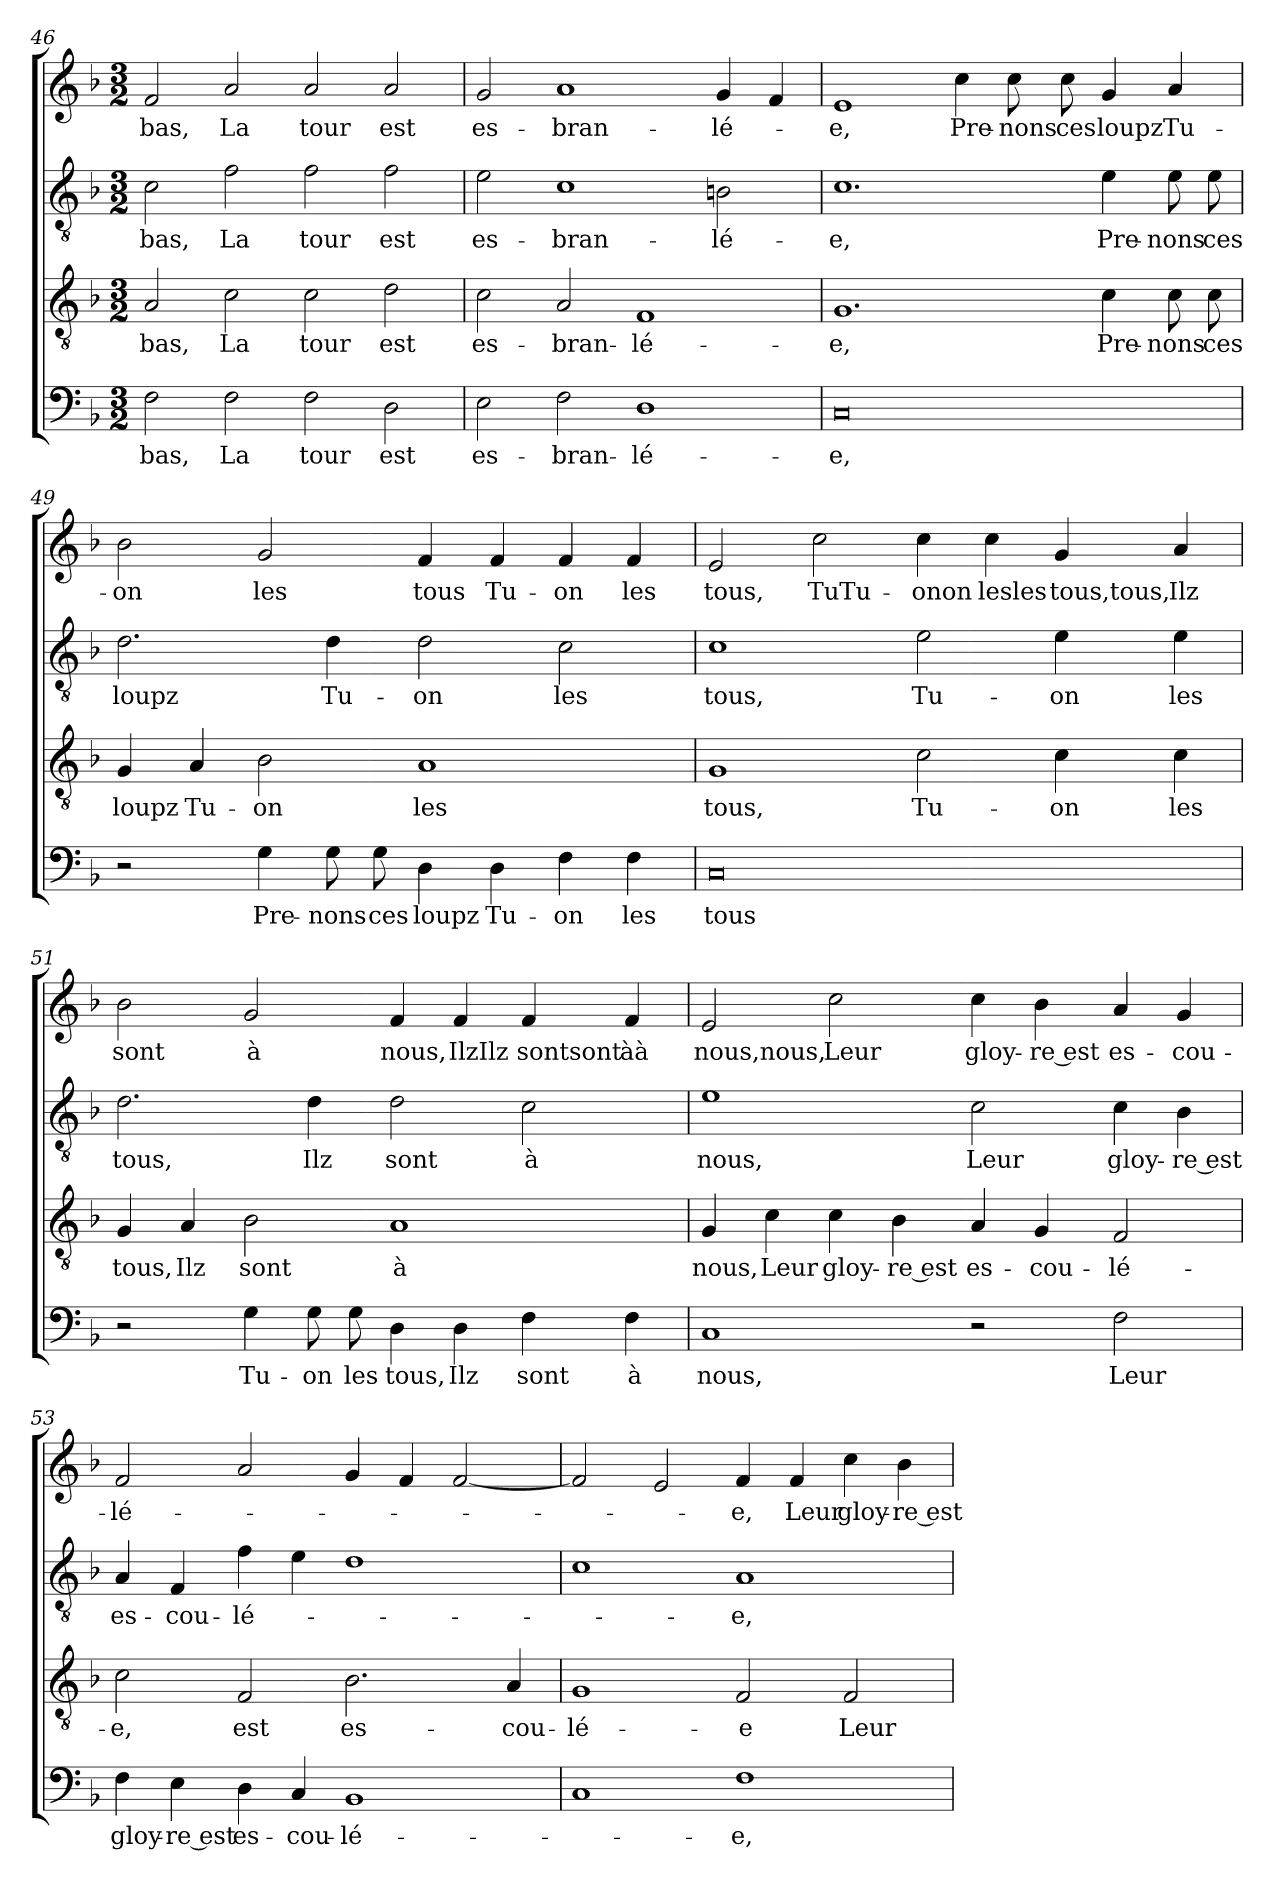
**kern	**text	**kern	**text	**kern	**text	**kern	**text
*part4	*part4	*part3	*part3	*part2	*part2	*part1	*part1
*staff4	*staff4	*staff3	*staff3	*staff2	*staff2	*staff1	*staff1
*clefF4	*	*clefGv2	*	*clefGv2	*	*clefG2	*
*k[b-]	*	*k[b-]	*	*k[b-]	*	*k[b-]	*
*M3/2	*	*M3/2	*	*M3/2	*	*M3/2	*
=46	=46	=46	=46	=46	=46	=46	=46
2F	bas,	2A	bas,	2c	bas,	2f	bas,
2F	La	2c	La	2f	La	2a	La
2F	tour	2c	tour	2f	tour	2a	tour
2D	est	2d	est	2f	est	2a	est
=47	=47	=47	=47	=47	=47	=47	=47
2E	es-	2c	es-	2e	es-	2g	es-
2F	-bran-	2A	-bran-	1c	-bran-	1a	-bran-
1D	-lé-	1F	-lé-	.	.	.	.
.	.	.	.	2Bn	-lé-	4g	-lé-
.	.	.	.	.	.	4f	.
!!LO:PB:g=z
=48	=48	=48	=48	=48	=48	=48	=48
0C	-e,	1.G	-e,	1.c	-e,	1e	-e,
.	.	.	.	.	.	4cc	Pre-
.	.	.	.	.	.	8cc	-nons
.	.	.	.	.	.	8cc	ces
.	.	4c	Pre-	4e	Pre-	4g	loupz
.	.	8c	-nons	8e	-nons	4a	Tu-
.	.	8c	ces	8e	ces	.	.
=49	=49	=49	=49	=49	=49	=49	=49
2r	.	4G	loupz	2.d	loupz	2b-	-on
.	.	4A	Tu-	.	.	.	.
4G	Pre-	2B-	-on	.	.	2g	les
8G	-nons	.	.	4d	Tu-	.	.
8G	ces	.	.	.	.	.	.
4D	loupz	1A	les	2d	-on	4f	tous
4D	Tu-	.	.	.	.	4f	Tu-
4F	-on	.	.	2c	les	4f	-on
4F	les	.	.	.	.	4f	les
=50	=50	=50	=50	=50	=50	=50	=50
0C	tous	1G	tous,	1c	tous,	2e	tous,
.	.	.	.	.	.	2cc	TuTu-
.	.	2c	Tu-	2e	Tu-	4cc	-onon
.	.	.	.	.	.	4cc	lesles
.	.	4c	-on	4e	-on	4g	tous,tous,
.	.	4c	les	4e	les	4a	Ilz
!!LO:LB:g=z
=51	=51	=51	=51	=51	=51	=51	=51
2r	.	4G	tous,	2.d	tous,	2b-	sont
.	.	4A	Ilz	.	.	.	.
4G	Tu-	2B-	sont	.	.	2g	à
8G	-on	.	.	4d	Ilz	.	.
8G	les	.	.	.	.	.	.
4D	tous,	1A	à	2d	sont	4f	nous,
4D	Ilz	.	.	.	.	4f	IlzIlz
4F	sont	.	.	2c	à	4f	sontsont
4F	à	.	.	.	.	4f	àà
=52	=52	=52	=52	=52	=52	=52	=52
1C	nous,	4G	nous,	1e	nous,	2e	nous,nous,
.	.	4c	Leur	.	.	.	.
.	.	4c	gloy-	.	.	2cc	Leur
.	.	4B-	-re est	.	.	.	.
2r	.	4A	es-	2c	Leur	4cc	gloy-
.	.	4G	-cou-	.	.	4b-	-re est
2F	Leur	2F	-lé-	4c	gloy-	4a	es-
.	.	.	.	4B-	-re est	4g	-cou-
=53	=53	=53	=53	=53	=53	=53	=53
4F	gloy-	2c	-e,	4A	es-	2f	-lé-
4E	-re est	.	.	4F	-cou-	.	.
4D	es-	2F	est	4f	-lé-	2a	.
4C	-cou-	.	.	4e	.	.	.
1BB-	-lé-	2.B-	es-	1d	.	4g	.
.	.	.	.	.	.	4f	.
.	.	.	.	.	.	[2f	.
.	.	4A	-cou-	.	.	.	.
!!LO:LB:g=z
=54	=54	=54	=54	=54	=54	=54	=54
1C	.	1G	-lé-	1c	.	2f]	.
.	.	.	.	.	.	2e	.
1F	-e,	2F	-e	1A	-e,	4f	-e,
.	.	.	.	.	.	4f	Leur
.	.	2F	Leur	.	.	4cc	gloy-
.	.	.	.	.	.	4b-	-re est
=	=	=	=	=	=	=	=
*-	*-	*-	*-	*-	*-	*-	*-
